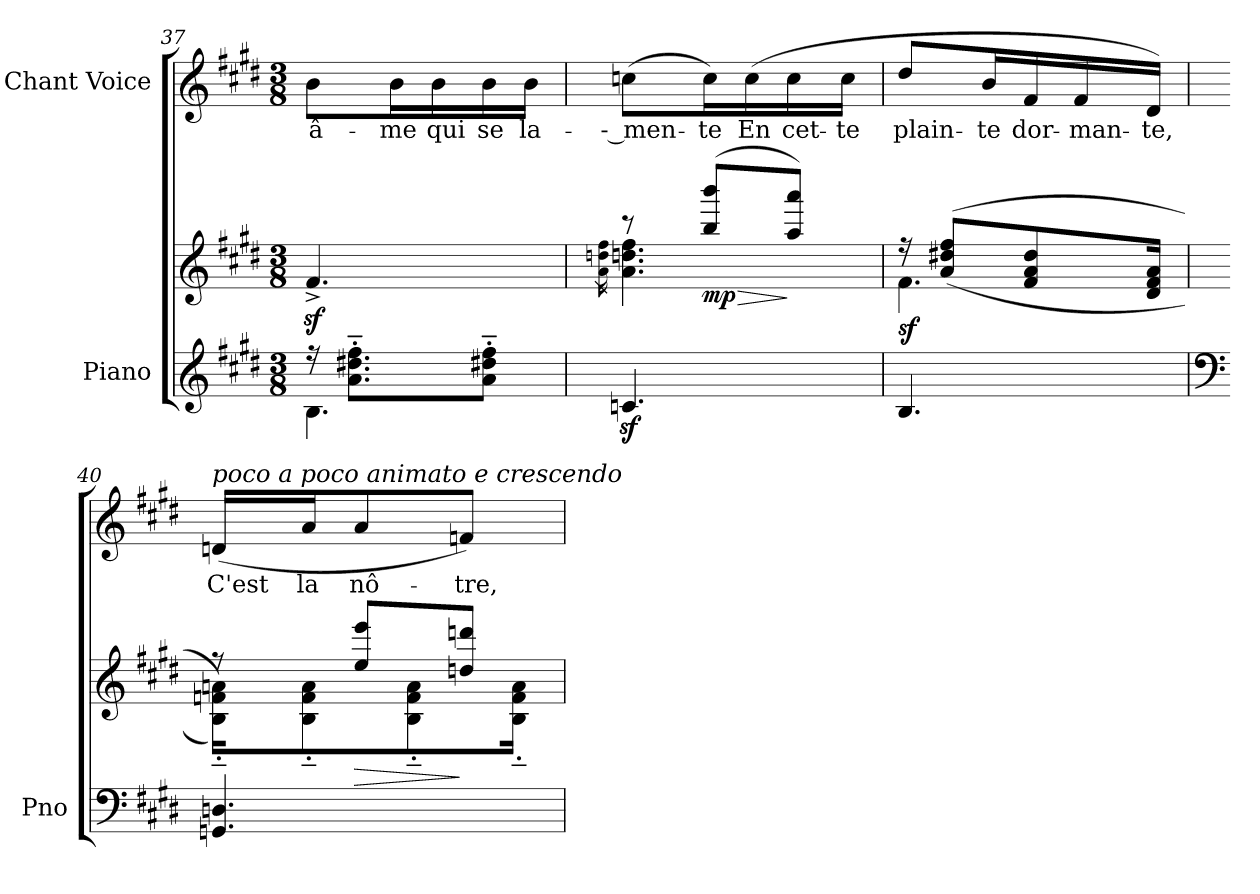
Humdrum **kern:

**kern	**kern	**dynam	**kern	**text
*part2	*part2	*part2	*part1	*part1
*staff3	*staff2	*staff2/3	*staff1	*staff1
*I"Piano	*	*	*I"Chant Voice	*
*I'Pno	*	*	*	*
*clefG2	*clefG2	*	*clefG2	*
*k[f#c#g#d#]	*k[f#c#g#d#]	*	*k[f#c#g#d#]	*
*M3/8	*M3/8	*	*M3/8	*
=37	=37	=37	=37	=37
*^	*	*	*	*
16r	4.B\	4.f#z>^>/	.	8b\L	â-
8.a'~\ 8.dd#X'~\ 8.ff#'~\L	.	.	.	.	.
.	.	.	.	16b\L	-me
.	.	.	.	16b\	qui
8a'~\ 8dd#X'~\ 8ff#'~\J	.	.	.	16b\	se
.	.	.	.	16b\JJ	la-
*v	*v	*	*	*	*
=38	=38	=38	=38	=38
*	*^	*	*	*
.	.	16qa\ 16qddn\ 16qff#\	.	.	.
4.cnz>/	8r	4.a\ 4.dd\ 4.ff#\	.	(8ccn\L	-- men-
!	!	!	!LO:HP:b	!	!
!	!	!	!LO:DY:n=1:b	!	!
.	(<8bb/ 8bbb/L	.	> mp	16cc\L)	-te
.	.	.	.	(16cc\	En
.	8aa/ 8aaa/J)	.	]	16cc\	cet-
.	.	.	.	16cc\JJ	-te
=39	=39	=39	=39	=39	=39
!	!	!	!LO:DY:b	!	!
4.B/	16r	4.f#\	sf	8dd#/L	plain-
.	((<8a/ 8dd#X/ 8ff#/L	.	.	.	.
.	.	.	.	16b/L	-te
.	8f#/ 8a/ 8dd#/	.	.	16f#/	dor-
.	.	.	.	16f#/	-man-
.	16d#/ 16f#/ 16a/Jk	.	.	16d#/JJ)	-te,
=40	=40	=40	=40	=40	=40
*clefF4	*	*	*	*	*
!	!	!	!	!LO:TX:a:i:t=poco  a  poco  animato  e  crescendo	!
4.GGn/ 4.Dn/	8r	16B\'~ 16fn\'~ 16an\'~KL))	.	(>16dn/LL	C'est
.	.	8B\'~ 8f\'~ 8a\'~	.	16a/J	la
!	!	!	!LO:HP:b	!	!
.	8ee/ 8eee/L	.	>	8a/	nô-
.	.	8B\'~ 8f\'~ 8a\'~	.	.	.
.	8ddn/ 8dddn/J	.	]	8fn/J)	-tre,
.	.	16B\'~ 16f\'~ 16a\'~Jk	.	.	.
*	*v	*v	*	*	*
=	=	=	=	=
*-	*-	*-	*-	*-
